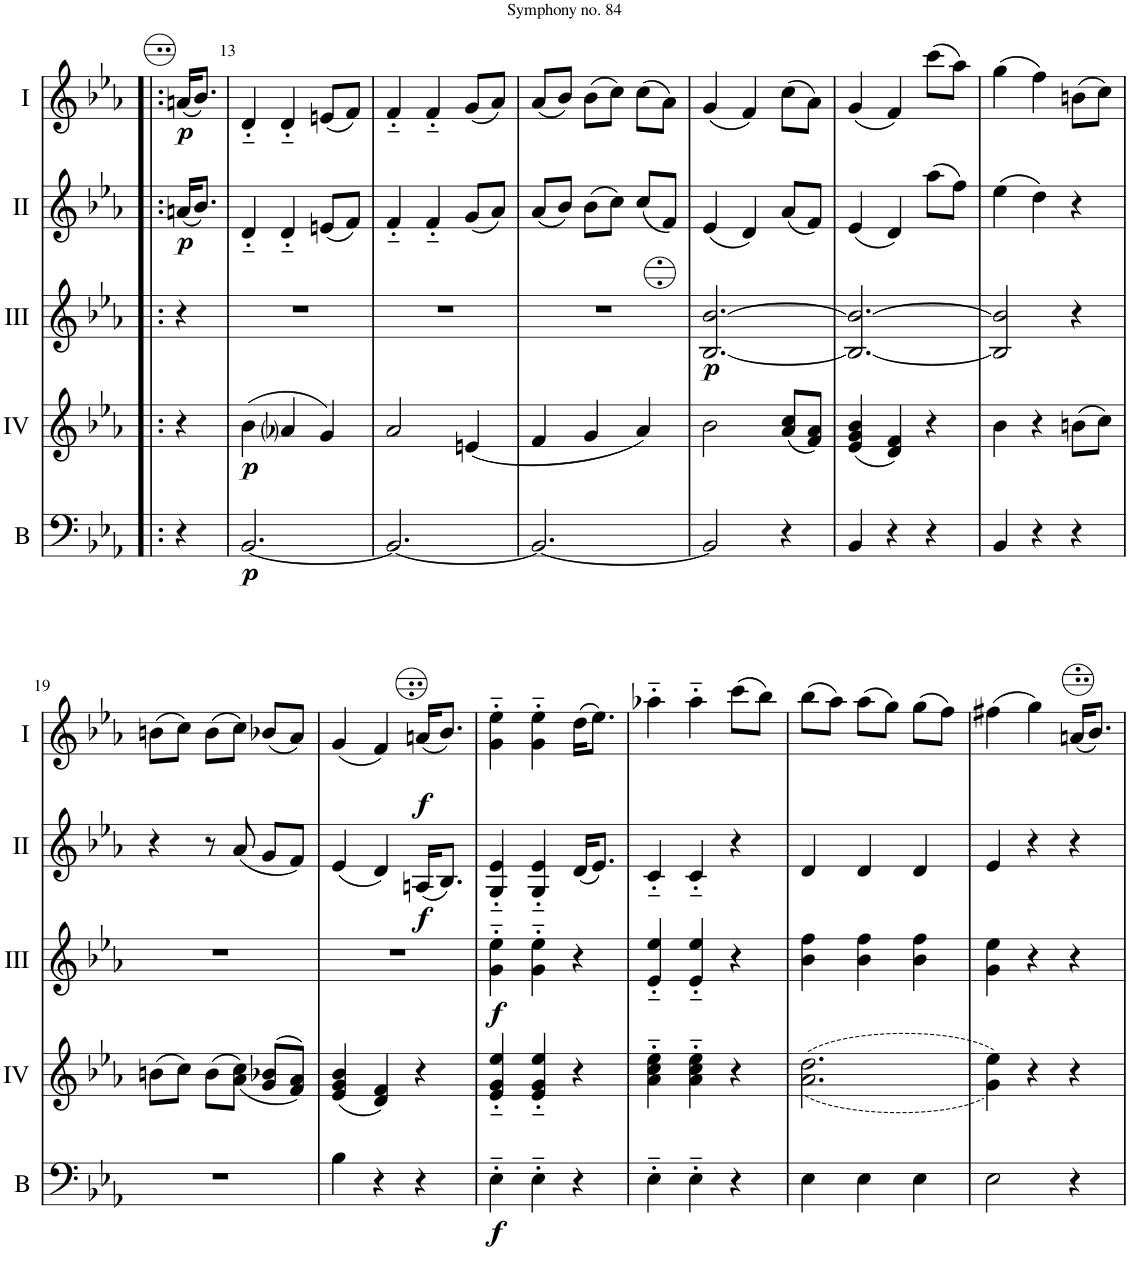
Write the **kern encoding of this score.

**kern	**dynam	**kern	**dynam	**kern	**dynam	**kern	**dynam	**kern	**dynam
*part5	*part5	*part4	*part4	*part3	*part3	*part2	*part2	*part1	*part1
*staff5	*staff5	*staff4	*staff4	*staff3	*staff3	*staff2	*staff2	*staff1	*staff1
*I"Bass	*	*I"Acc. 4	*	*I"Acc. 3	*	*I"Acc. 2	*	*I"Acc. 1	*
*I'B	*	*	*	*	*	*	*	*	*
!!LO:PB:g=z
*clefF4	*	*clefG2	*	*clefG2	*	*clefG2	*	*clefG2	*
*Trd7c12	*	*Trd7c12	*	*Trd7c12	*	*	*	*	*
*k[b-e-a-]	*	*k[b-e-a-]	*	*k[b-e-a-]	*	*k[b-e-a-]	*	*k[b-e-a-]	*
*M3/4	*	*M3/4	*	*M3/4	*	*M3/4	*	*M3/4	*
=12X1!|:	=12X1!|:	=12X1!|:	=12X1!|:	=12X1!|:	=12X1!|:	=12X1!|:	=12X1!|:	=12X1!|:	=12X1!|:
!	!	!	!	!	!	!	!LO:DY:b	!	!LO:DY:b
4r	.	4r	.	4r	.	(16an/KL	p	(16an/KL	p
.	.	.	.	.	.	8.b-/J)	.	8.b-/J)	.
=13	=13	=13	=13	=13	=13	=13	=13	=13	=13
!	!LO:DY:b	!	!LO:DY:b	!	!	!	!	!	!
[2.BB-/	p	(4b-\	p	2.r	.	4d'~/	.	4d'~/	.
.	.	4a-i/	.	.	.	4d'~/	.	4d'~/	.
.	.	4g/)	.	.	.	(8en/L	.	(8en/L	.
.	.	.	.	.	.	8f/J)	.	8f/J)	.
=14	=14	=14	=14	=14	=14	=14	=14	=14	=14
2.BB-/_	.	2a-/	.	2.r	.	4f'~/	.	4f'~/	.
.	.	.	.	.	.	4f'~/	.	4f'~/	.
.	.	(4en/	.	.	.	(8g/L	.	(8g/L	.
.	.	.	.	.	.	8a-/J)	.	8a-/J)	.
=15	=15	=15	=15	=15	=15	=15	=15	=15	=15
2.BB-/_	.	4f/	.	2.r	.	(8a-/L	.	(8a-/L	.
.	.	.	.	.	.	8b-/J)	.	8b-/J)	.
.	.	4g/	.	.	.	(8b-\L	.	(8b-\L	.
.	.	.	.	.	.	8cc\J)	.	8cc\J)	.
.	.	4a-/)	.	.	.	(8cc/L	.	(8cc\L	.
.	.	.	.	.	.	8f/J)	.	8a-\J)	.
=16	=16	=16	=16	=16	=16	=16	=16	=16	=16
!	!	!	!	!	!LO:DY:b	!	!	!	!
2BB-/]	.	2b-\	.	[2.B-/ [2.b-/	p	(4e-/	.	(4g/	.
.	.	.	.	.	.	4d/)	.	4f/)	.
4r	.	(8a-/ 8cc/L	.	.	.	(8a-/L	.	(8cc\L	.
.	.	8f/ 8a-/J)	.	.	.	8f/J)	.	8a-\J)	.
=17	=17	=17	=17	=17	=17	=17	=17	=17	=17
4BB-/	.	(4e-/ 4g/ 4b-/	.	2.B-/_ 2.b-/_	.	(4e-/	.	(4g/	.
4r	.	4d/ 4f/)	.	.	.	4d/)	.	4f/)	.
4r	.	4r	.	.	.	(8aa-\L	.	(8ccc\L	.
.	.	.	.	.	.	8ff\J)	.	8aa-\J)	.
=18	=18	=18	=18	=18	=18	=18	=18	=18	=18
4BB-/	.	4b-\	.	2B-/] 2b-/]	.	(4ee-\	.	(4gg\	.
4r	.	4r	.	.	.	4dd\)	.	4ff\)	.
4r	.	(8bn\L	.	4r	.	4r	.	(8bn\L	.
.	.	8cc\J)	.	.	.	.	.	8cc\J)	.
!!LO:LB:g=z
=19	=19	=19	=19	=19	=19	=19	=19	=19	=19
2.r	.	(8bn\L	.	2.r	.	4r	.	(8bn\L	.
.	.	8cc\J)	.	.	.	.	.	8cc\J)	.
.	.	(8b\L	.	.	.	8r	.	(8b\L	.
.	.	(<8a-\ 8cc\J)	.	.	.	(8a-/	.	8cc\J)	.
.	.	(>8g/ 8b-X/L	.	.	.	8g/L	.	(8b-X/L	.
.	.	8f/ 8a-/J))	.	.	.	8f/J)	.	8a-/J)	.
=20	=20	=20	=20	=20	=20	=20	=20	=20	=20
4B-\	.	(4e-/ 4g/ 4b-/	.	2.r	.	(4e-/	.	(4g/	.
4r	.	4d/ 4f/)	.	.	.	4d/)	.	4f/)	.
!	!	!	!	!	!	!	!LO:DY:b	!	!LO:DY:b
4r	.	4r	.	.	.	(16An/KL	f	(16an/KL	f
.	.	.	.	.	.	8.B-/J)	.	8.b-/J)	.
=21	=21	=21	=21	=21	=21	=21	=21	=21	=21
!	!LO:DY:b	!	!	!	!LO:DY:b	!	!	!	!
4E-'~\	f	4e-/'~ 4g/'~ 4ee-/'~	.	4g\'~ 4ee-\'~	f	4G/'~ 4e-/'~	.	4g\'~ 4ee-\'~	.
4E-'~\	.	4e-/'~ 4g/'~ 4ee-/'~	.	4g\'~ 4ee-\'~	.	4G/'~ 4e-/'~	.	4g\'~ 4ee-\'~	.
4r	.	4r	.	4r	.	(16d/KL	.	(16dd\KL	.
.	.	.	.	.	.	8.e-/J)	.	8.ee-\J)	.
=22	=22	=22	=22	=22	=22	=22	=22	=22	=22
4E-'~\	.	4a-\'~ 4cc\'~ 4ee-\'~	.	4e-/'~ 4ee-/'~	.	4c'~/	.	4aa-X'~\	.
4E-'~\	.	4a-\'~ 4cc\'~ 4ee-\'~	.	4e-/'~ 4ee-/'~	.	4c'~/	.	4aa-'~\	.
4r	.	4r	.	4r	.	4r	.	(8ccc\L	.
.	.	.	.	.	.	.	.	8bb-\J)	.
=23	=23	=23	=23	=23	=23	=23	=23	=23	=23
4E-\	.	(<(2.a-\ 2.dd\	.	4b-\ 4ff\	.	4d/	.	(8bb-\L	.
.	.	.	.	.	.	.	.	8aa-\J)	.
4E-\	.	.	.	4b-\ 4ff\	.	4d/	.	(8aa-\L	.
.	.	.	.	.	.	.	.	8gg\J)	.
4E-\	.	.	.	4b-\ 4ff\	.	4d/	.	(8gg\L	.
.	.	.	.	.	.	.	.	8ff\J)	.
=24	=24	=24	=24	=24	=24	=24	=24	=24	=24
2E-\	.	4g\ 4ee-\))	.	4g\ 4ee-\	.	4e-/	.	(4ff#X\	.
.	.	4r	.	4r	.	4r	.	4gg\)	.
4r	.	4r	.	4r	.	4r	.	(16an/KL	.
.	.	.	.	.	.	.	.	8.b-/J)	.
=	=	=	=	=	=	=	=	=	=
*-	*-	*-	*-	*-	*-	*-	*-	*-	*-
